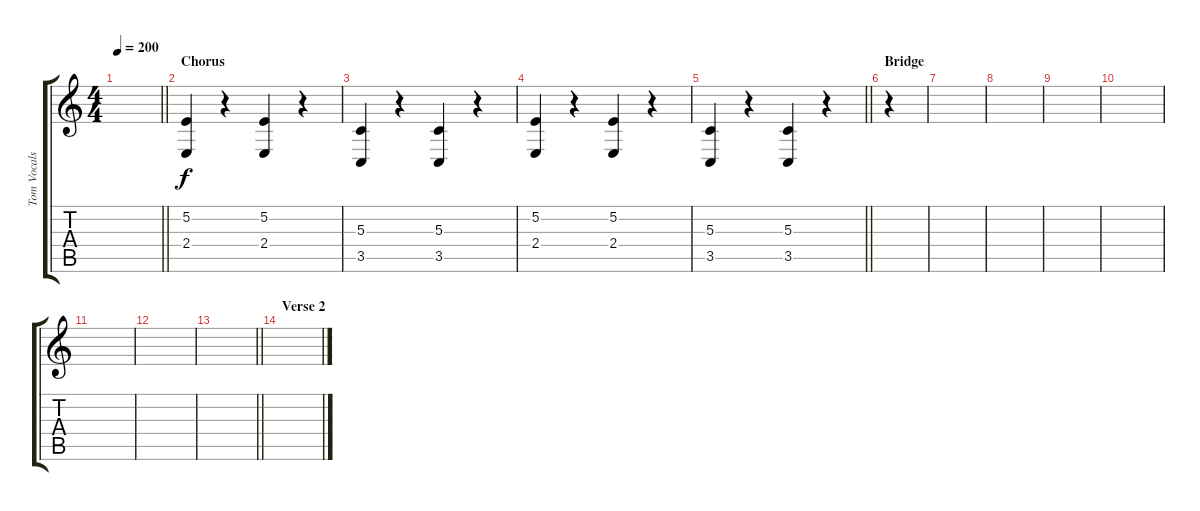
\track ("Tom Vocals" "Tom Vocals") {instrument tenorsax}
\staff {score tabs}
\tuning (E4 B3 G3 D3 A2 E2) {hide}
\ts (4 4)
\tempo 200
\clef g2
\barLineRight lightlight
\ks c
|
\section ("" "Chorus")
(5.2 2.4).4 r.4 (5.2 2.4).4 r.4 |
(5.3 3.5).4 r.4 (5.3 3.5).4 r.4 |
(5.2 2.4).4 r.4 (5.2 2.4).4 r.4 |
\barLineRight lightlight
(5.3 3.5).4 r.4 (5.3 3.5).4 r.4 |
\section ("" "Bridge")
r.4 |
|
|
|
|
|
|
\barLineRight lightlight
|
\section ("" "Verse 2")
